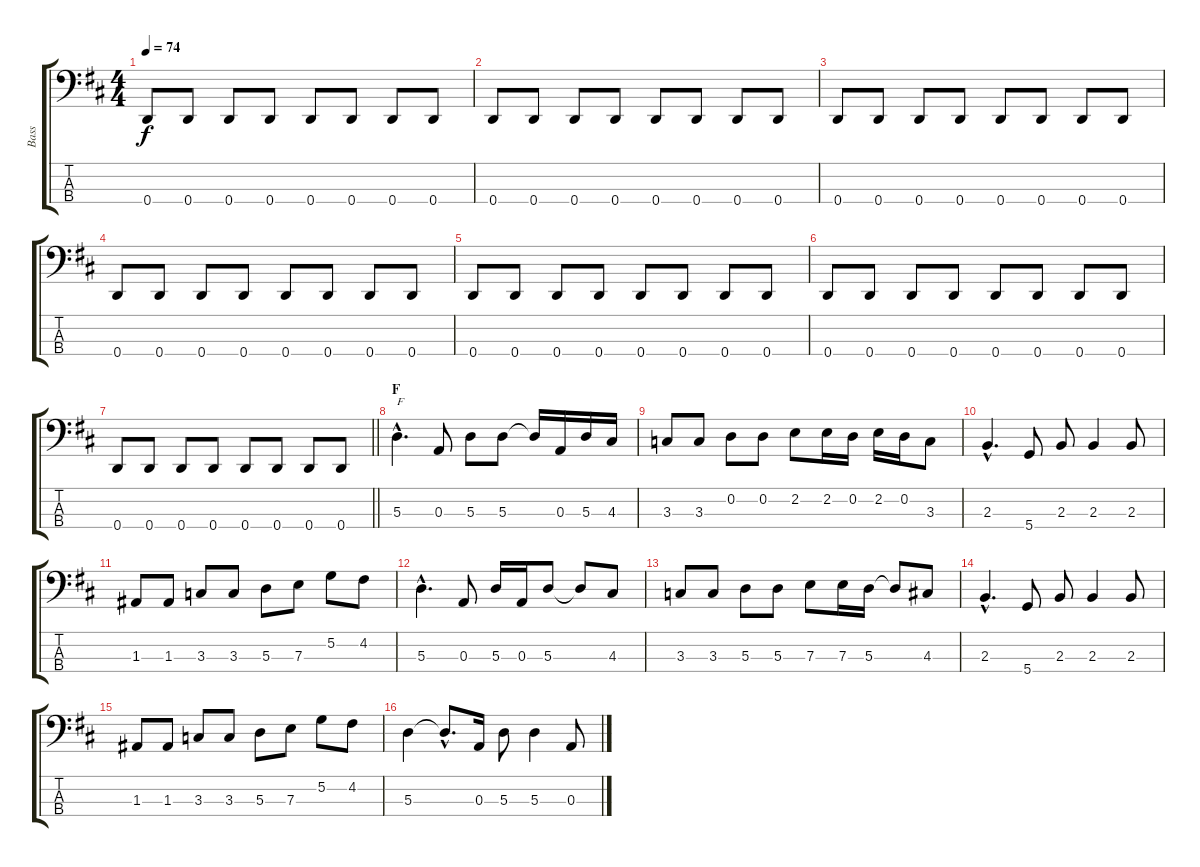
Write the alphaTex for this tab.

\track ("Bass" "Bass") {instrument electricbasspick}
\staff {score tabs}
\tuning (G2 D2 A1 D1) {hide}
\ts (4 4)
\tempo 74
\clef f4
\ks d
0.4.8{dy f} 0.4.8 0.4.8 0.4.8 0.4.8 0.4.8 0.4.8 0.4.8 |
0.4.8 0.4.8 0.4.8 0.4.8 0.4.8 0.4.8 0.4.8 0.4.8 |
0.4.8 0.4.8 0.4.8 0.4.8 0.4.8 0.4.8 0.4.8 0.4.8 |
0.4.8 0.4.8 0.4.8 0.4.8 0.4.8 0.4.8 0.4.8 0.4.8 |
0.4.8 0.4.8 0.4.8 0.4.8 0.4.8 0.4.8 0.4.8 0.4.8 |
0.4.8 0.4.8 0.4.8 0.4.8 0.4.8 0.4.8 0.4.8 0.4.8 |
\barLineRight lightlight
0.4.8 0.4.8 0.4.8 0.4.8 0.4.8 0.4.8 0.4.8 0.4.8 |
\section ("" "F")
5.3{hac}.4{d txt "F"} 0.3.8 5.3.8 5.3.8 5.3{t}.16 0.3.16 5.3.16 4.3.16 |
3.3.8 3.3.8 0.2.8 0.2.8 2.2.8 2.2.16 0.2.16 2.2.16 0.2.16 3.3.8 |
2.3{hac}.4{d} 5.4.8 2.3.8 2.3.4 2.3.8 |
1.3.8 1.3.8 3.3.8 3.3.8 5.3.8 7.3.8 5.2.8 4.2.8 |
5.3{hac}.4{d} 0.3.8 5.3.16 0.3.16 5.3.8 5.3{t}.8 4.3.8 |
3.3.8 3.3.8 5.3.8 5.3.8 7.3.8 7.3.16 5.3.16 5.3{t}.8 4.3.8 |
2.3{hac}.4{d} 5.4.8 2.3.8 2.3.4 2.3.8 |
1.3.8 1.3.8 3.3.8 3.3.8 5.3.8 7.3.8 5.2.8 4.2.8 |
5.3.4 5.3{hac t}.8{d} 0.3.16 5.3.8 5.3.4 0.3.8
